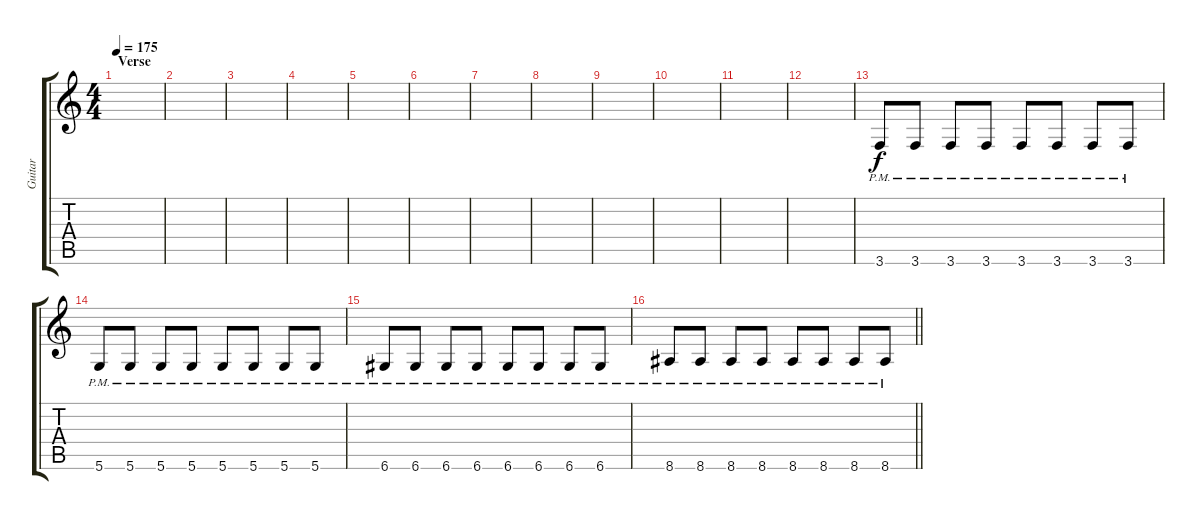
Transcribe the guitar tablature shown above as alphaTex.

\track ("Guitar" "Guitar") {instrument distortionguitar}
\staff {score tabs}
\tuning (E4 B3 G3 D3 A2 D2) {hide}
\ts (4 4)
\section ("" "Verse")
\tempo 175
\clef g2
\ks c
|
|
|
|
|
|
|
|
|
|
|
|
3.6{pm}.8{dy f} 3.6{pm}.8 3.6{pm}.8 3.6{pm}.8 3.6{pm}.8 3.6{pm}.8 3.6{pm}.8 3.6{pm}.8 |
5.6{pm}.8 5.6{pm}.8 5.6{pm}.8 5.6{pm}.8 5.6{pm}.8 5.6{pm}.8 5.6{pm}.8 5.6{pm}.8 |
6.6{pm}.8 6.6{pm}.8 6.6{pm}.8 6.6{pm}.8 6.6{pm}.8 6.6{pm}.8 6.6{pm}.8 6.6{pm}.8 |
\barLineRight lightlight
8.6{pm}.8 8.6{pm}.8 8.6{pm}.8 8.6{pm}.8 8.6{pm}.8 8.6{pm}.8 8.6{pm}.8 8.6{pm}.8
